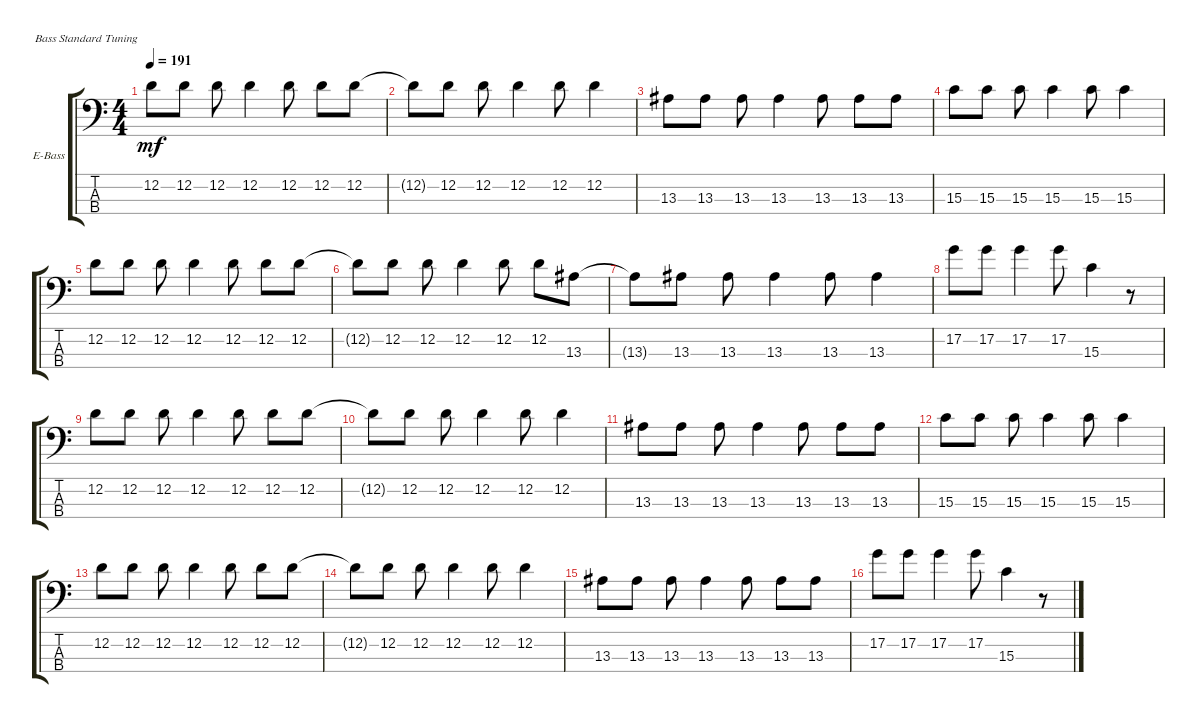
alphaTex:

\defaultSystemsLayout 4
\bracketExtendMode groupsimilarinstruments
\firstSystemTrackNameOrientation horizontal
\otherSystemsTrackNameOrientation horizontal
\track ("Electric Bass" "E-Bass") {instrument electricbassfinger}
\staff {score tabs}
\tuning (G2 D2 A1 E1)
\ts (4 4)
\tempo 191
\clef f4
\scale
0.333333
\ks c
12.2.8{dy mf} 12.2.8 12.2.8 12.2.4 12.2.8 12.2.8 12.2.8 |
\scale
0.333333 12.2{t}.8 12.2.8 12.2.8 12.2.4 12.2.8 12.2.4 |
\scale
0.333333 13.3.8 13.3.8 13.3.8 13.3.4 13.3.8 13.3.8 13.3.8 |
\scale
0.333333 15.3.8 15.3.8 15.3.8 15.3.4 15.3.8 15.3.4 |
\scale
0.333333 12.2.8 12.2.8 12.2.8 12.2.4 12.2.8 12.2.8 12.2.8 |
\scale
0.333333 12.2{t}.8 12.2.8 12.2.8 12.2.4 12.2.8 12.2.8 13.3.8 |
\scale
0.333333 13.3{t}.8 13.3.8 13.3.8 13.3.4 13.3.8 13.3.4 |
\scale
0.333333 17.2.8 17.2.8 17.2.4 17.2.8 15.3.4 r.8 |
\scale
0.333333 12.2.8 12.2.8 12.2.8 12.2.4 12.2.8 12.2.8 12.2.8 |
\scale
0.333333 12.2{t}.8 12.2.8 12.2.8 12.2.4 12.2.8 12.2.4 |
\scale
0.333333 13.3.8 13.3.8 13.3.8 13.3.4 13.3.8 13.3.8 13.3.8 |
\scale
0.333333 15.3.8 15.3.8 15.3.8 15.3.4 15.3.8 15.3.4 |
\scale
0.333333 12.2.8 12.2.8 12.2.8 12.2.4 12.2.8 12.2.8 12.2.8 |
\scale
0.333333 12.2{t}.8 12.2.8 12.2.8 12.2.4 12.2.8 12.2.4 |
\scale
0.333333 13.3.8 13.3.8 13.3.8 13.3.4 13.3.8 13.3.8 13.3.8 |
\scale
0.333333 17.2.8 17.2.8 17.2.4 17.2.8 15.3.4 r.8
